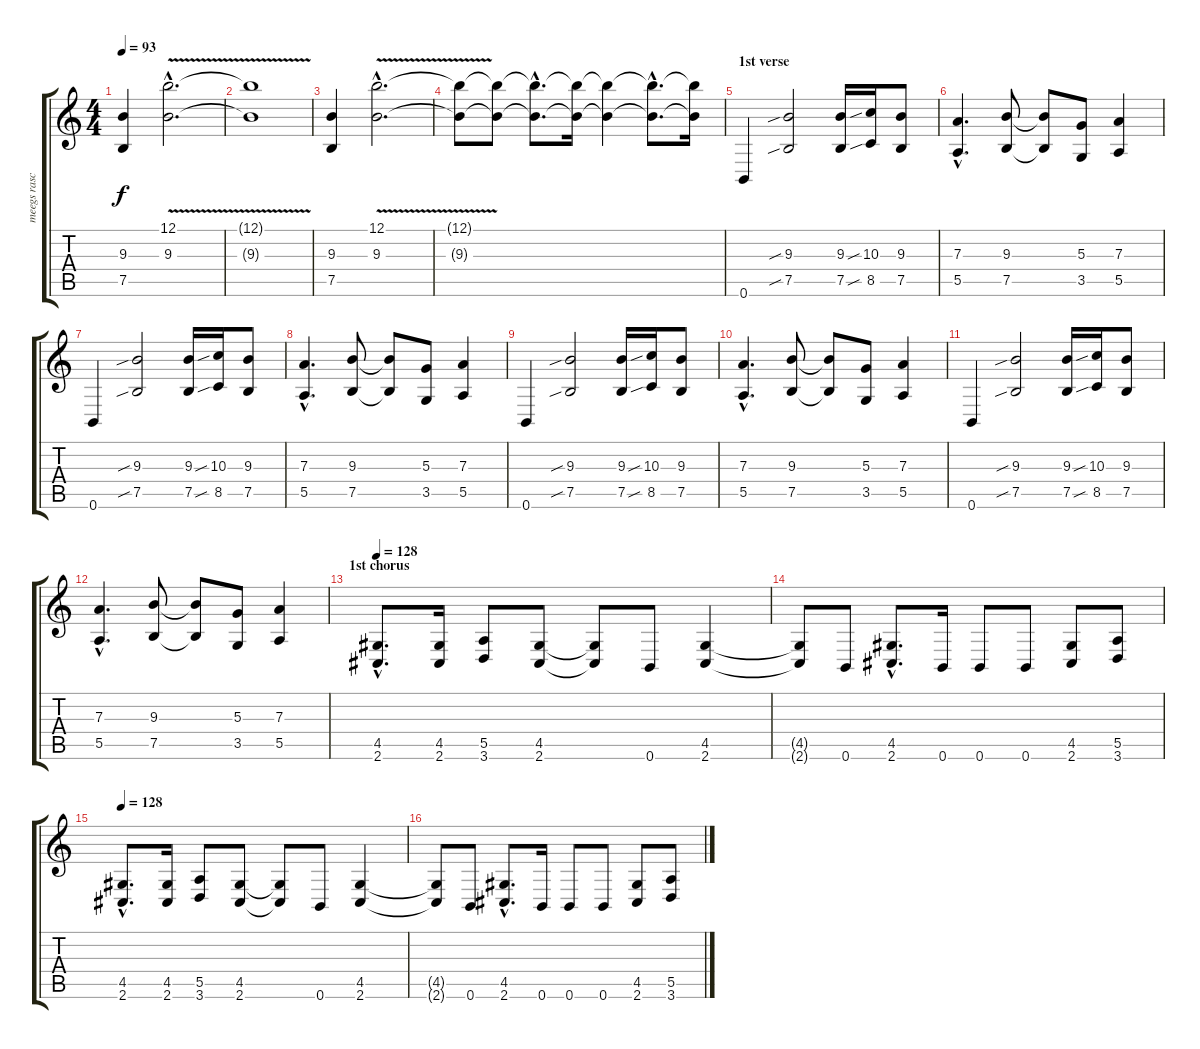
\track ("meegs rascon " "meegs rasc") {instrument distortionguitar}
\staff {score tabs}
\tuning (B3 G3 D3 A2 E2 B1) {hide}
\ts (4 4)
\tempo 93
\clef g2
\ks c
(9.3 7.5).4{dy f} (12.1{v hac} 9.3{hac}).2{d} |
(12.1{t} 9.3{t}).1 |
(9.3 7.5).4 (12.1{v hac} 9.3{hac}).2{d} |
(12.1{t} 9.3{t}).8 (12.1{t} 9.3{t}).8 (12.1{hac t} 9.3{hac t}).8{d} (12.1{t} 9.3{t}).16 (12.1{t} 9.3{t}).4 (12.1{hac t} 9.3{hac t}).8{d} (12.1{t} 9.3{t}).16 |
\section ("" "1st verse")
0.6.4 (9.3{sib} 7.5{sib}).2 (9.3 7.5).16 (10.3{sib} 8.5{sib}).16 (9.3 7.5).8 |
(7.3{hac} 5.5{hac}).4{d} (9.3 7.5).8 (9.3{t} 7.5{t}).8 (5.3 3.5).8 (7.3 5.5).4 |
0.6.4 (9.3{sib} 7.5{sib}).2 (9.3 7.5).16 (10.3{sib} 8.5{sib}).16 (9.3 7.5).8 |
(7.3{hac} 5.5{hac}).4{d} (9.3 7.5).8 (9.3{t} 7.5{t}).8 (5.3 3.5).8 (7.3 5.5).4 |
0.6.4 (9.3{sib} 7.5{sib}).2 (9.3 7.5).16 (10.3{sib} 8.5{sib}).16 (9.3 7.5).8 |
(7.3{hac} 5.5{hac}).4{d} (9.3 7.5).8 (9.3{t} 7.5{t}).8 (5.3 3.5).8 (7.3 5.5).4 |
0.6.4 (9.3{sib} 7.5{sib}).2 (9.3 7.5).16 (10.3{sib} 8.5{sib}).16 (9.3 7.5).8 |
(7.3{hac} 5.5{hac}).4{d} (9.3 7.5).8 (9.3{t} 7.5{t}).8 (5.3 3.5).8 (7.3 5.5).4 |
\section ("" "1st chorus")
\tempo 128
(4.5{hac} 2.6{hac}).8{d} (4.5 2.6).16 (5.5 3.6).8 (4.5 2.6).8 (4.5{t} 2.6{t}).8 0.6.8 (4.5 2.6).4 |
(4.5{t} 2.6{t}).8 0.6.8 (4.5{hac} 2.6{hac}).8{d} 0.6.16 0.6.8 0.6.8 (4.5 2.6).8 (5.5 3.6).8 |
\tempo 128
(4.5{hac} 2.6{hac}).8{d} (4.5 2.6).16 (5.5 3.6).8 (4.5 2.6).8 (4.5{t} 2.6{t}).8 0.6.8 (4.5 2.6).4 |
(4.5{t} 2.6{t}).8 0.6.8 (4.5{hac} 2.6{hac}).8{d} 0.6.16 0.6.8 0.6.8 (4.5 2.6).8 (5.5 3.6).8
